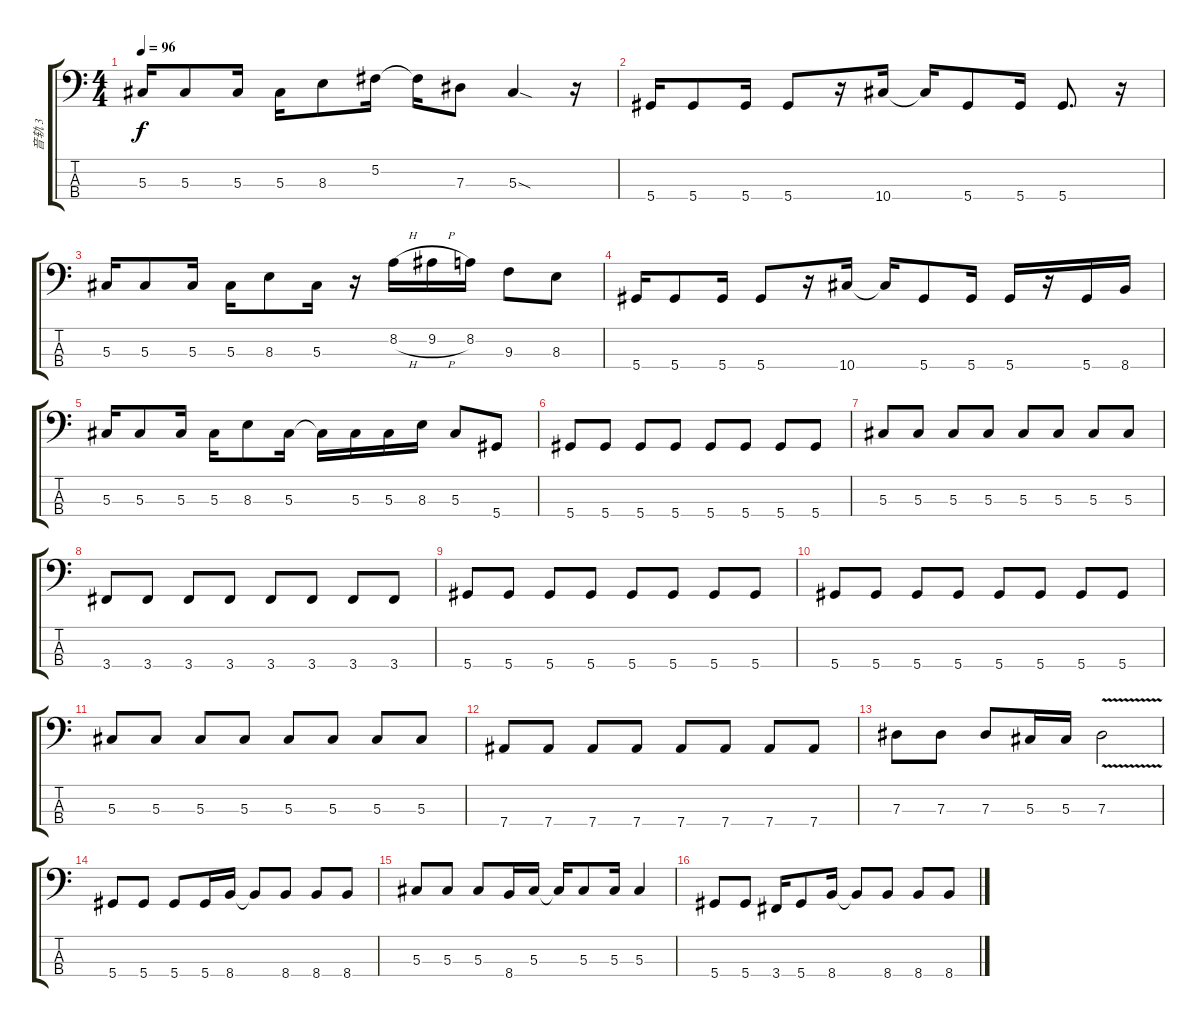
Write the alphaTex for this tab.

\track ("音轨 3" "音轨 3") {instrument electricbassfinger}
\staff {score tabs}
\tuning (Gb2 Db2 Ab1 Eb1) {hide}
\ts (4 4)
\tempo 96
\clef f4
\ks c
5.3.16{dy f} 5.3.8 5.3.16 5.3.16 8.3.8 5.2.16 5.2{t}.16 7.3.8 5.3{sod}.4 r.16 |
5.4.16 5.4.8 5.4.16 5.4.8 r.16 10.4.16 10.4{t}.16 5.4.8 5.4.16 5.4.8{d} r.16 |
5.3.16 5.3.8 5.3.16 5.3.16 8.3.8 5.3.16 r.16 8.2{h}.16 9.2{h}.16 8.2.16 9.3.8 8.3.8 |
5.4.16 5.4.8 5.4.16 5.4.8 r.16 10.4.16 10.4{t}.16 5.4.8 5.4.16 5.4.16 r.16 5.4.16 8.4.16 |
5.3.16 5.3.8 5.3.16 5.3.16 8.3.8 5.3.16 5.3{t}.16 5.3.16 5.3.16 8.3.16 5.3.8 5.4.8 |
5.4.8 5.4.8 5.4.8 5.4.8 5.4.8 5.4.8 5.4.8 5.4.8 |
5.3.8 5.3.8 5.3.8 5.3.8 5.3.8 5.3.8 5.3.8 5.3.8 |
3.4.8 3.4.8 3.4.8 3.4.8 3.4.8 3.4.8 3.4.8 3.4.8 |
5.4.8 5.4.8 5.4.8 5.4.8 5.4.8 5.4.8 5.4.8 5.4.8 |
5.4.8 5.4.8 5.4.8 5.4.8 5.4.8 5.4.8 5.4.8 5.4.8 |
5.3.8 5.3.8 5.3.8 5.3.8 5.3.8 5.3.8 5.3.8 5.3.8 |
7.4.8 7.4.8 7.4.8 7.4.8 7.4.8 7.4.8 7.4.8 7.4.8 |
7.3.8 7.3.8 7.3.8 5.3.16 5.3.16 7.3{v}.2 |
5.4.8 5.4.8 5.4.8 5.4.16 8.4.16 8.4{t}.8 8.4.8 8.4.8 8.4.8 |
5.3.8 5.3.8 5.3.8 8.4.16 5.3.16 5.3{t}.16 5.3.8 5.3.16 5.3.4 |
5.4.8 5.4.8 3.4.16 5.4.8 8.4.16 8.4{t}.8 8.4.8 8.4.8 8.4.8
